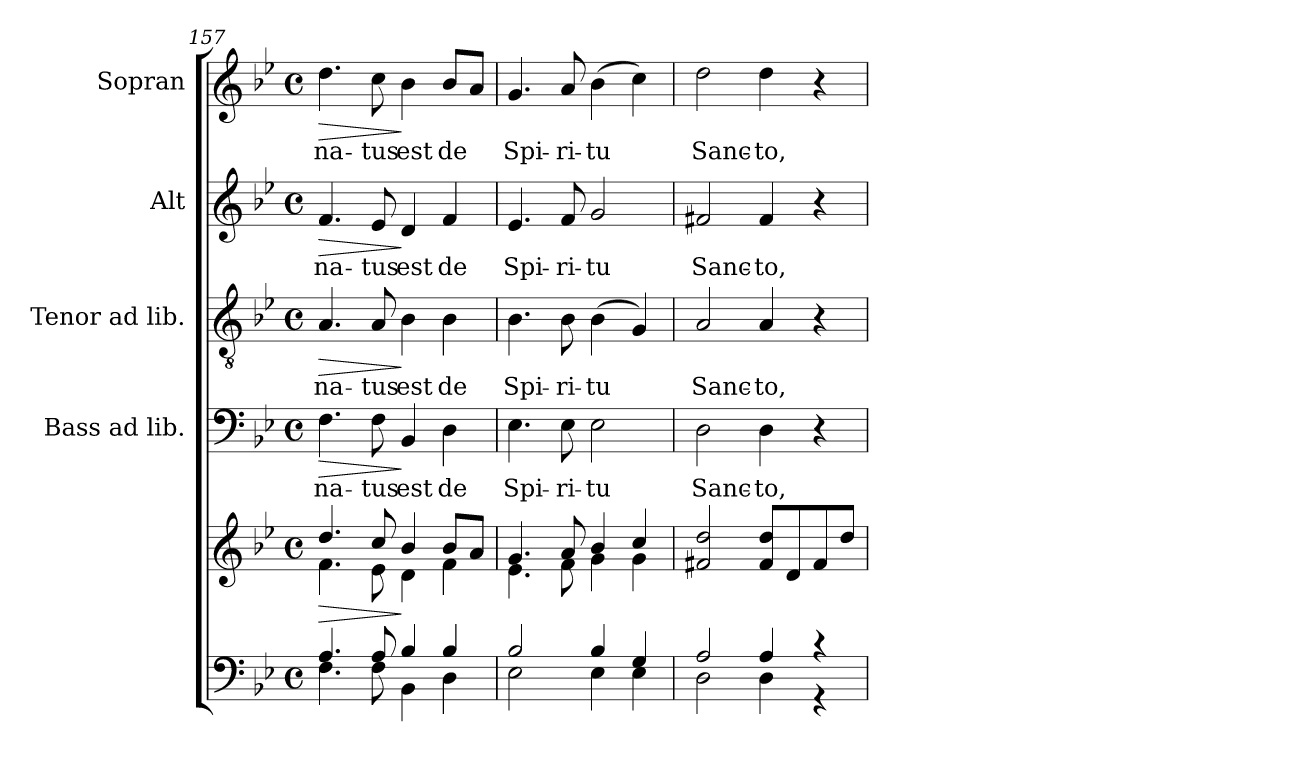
**kern	**kern	**dynam	**kern	**text	**dynam	**kern	**text	**dynam	**kern	**text	**dynam	**kern	**text	**dynam
*part5	*part5	*part5	*part4	*part4	*part4	*part3	*part3	*part3	*part2	*part2	*part2	*part1	*part1	*part1
*staff6	*staff5	*staff5/6	*staff4	*staff4	*staff4	*staff3	*staff3	*staff3	*staff2	*staff2	*staff2	*staff1	*staff1	*staff1
*	*	*	*I"Bass ad lib.	*	*	*I"Tenor ad lib.	*	*	*I"Alt	*	*	*I"Sopran	*	*
*	*	*	*I'B.	*	*	*I'T.	*	*	*I'A.	*	*	*I'S.	*	*
*clefF4	*clefG2	*	*clefF4	*	*	*clefGv2	*	*	*clefG2	*	*	*clefG2	*	*
*k[b-e-]	*k[b-e-]	*	*k[b-e-]	*	*	*k[b-e-]	*	*	*k[b-e-]	*	*	*k[b-e-]	*	*
*B-:	*B-:	*	*B-:	*	*	*B-:	*	*	*B-:	*	*	*B-:	*	*
*M4/4	*M4/4	*	*M4/4	*	*	*M4/4	*	*	*M4/4	*	*	*M4/4	*	*
*met(c)	*met(c)	*	*met(c)	*	*	*met(c)	*	*	*met(c)	*	*	*met(c)	*	*
=157	=157	=157	=157	=157	=157	=157	=157	=157	=157	=157	=157	=157	=157	=157
*^	*	*	*	*	*	*	*	*	*	*	*	*	*	*
!	!	!	!LO:HP:b	!	!LO:LY:b	!LO:HP:b	!	!LO:LY:b	!LO:HP:b	!	!LO:LY:b	!LO:HP:b	!	!LO:LY:b	!LO:HP:b
*	*	*^	*	*	*	*	*	*	*	*	*	*	*	*	*
4.A/	4.F\	4.dd/	4.f\	>	4.F\	-na-	>	4.A/	-na-	>	4.f/	-na-	>	4.dd\	-na-	>
!	!	!	!	!	!	!LO:LY:b	!	!	!LO:LY:b	!	!	!LO:LY:b	!	!	!LO:LY:b	!
8A/	8F\	8cc/	8e-\	.	8F\	-tus	.	8A/	-tus	.	8e-/	-tus	.	8cc\	-tus	.
!	!	!	!	!	!	!LO:LY:b	!	!	!LO:LY:b	!	!	!LO:LY:b	!	!	!LO:LY:b	!
4B-/	4BB-\	4b-/	4d\	]	4BB-/	est	]	4B-\	est	]	4d/	est	]	4b-\	est	]
!	!	!	!	!	!	!LO:LY:b	!	!	!LO:LY:b	!	!	!LO:LY:b	!	!	!LO:LY:b	!
4B-/	4D\	8b-/L	4f\	.	4D\	de	.	4B-\	de	.	4f/	de	.	8b-/L	de	.
.	.	8a/J	.	.	.	.	.	.	.	.	.	.	.	8a/J	.	.
=158	=158	=158	=158	=158	=158	=158	=158	=158	=158	=158	=158	=158	=158	=158	=158	=158
!	!	!	!	!	!	!LO:LY:b	!	!	!LO:LY:b	!	!	!LO:LY:b	!	!	!LO:LY:b	!
2B-/	2E-\	4.g/	4.e-\	.	4.E-\	Spi-	.	4.B-\	Spi-	.	4.e-/	Spi-	.	4.g/	Spi-	.
!	!	!	!	!	!	!LO:LY:b	!	!	!LO:LY:b	!	!	!LO:LY:b	!	!	!LO:LY:b	!
.	.	8a/	8f\	.	8E-\	-ri-	.	8B-\	-ri-	.	8f/	-ri-	.	8a/	-ri-	.
!	!	!	!	!	!	!LO:LY:b	!	!	!LO:LY:b	!	!	!LO:LY:b	!	!	!LO:LY:b	!
4B-/	4E-\	4b-/	4g\	.	2E-\	-tu	.	(>4B-\	-tu	.	2g/	-tu	.	(>4b-\	-tu	.
4G/	4E-\	4cc/	4g\	.	.	.	.	4G/)	.	.	.	.	.	4cc\)	.	.
=159	=159	=159	=159	=159	=159	=159	=159	=159	=159	=159	=159	=159	=159	=159	=159	=159
!	!	!	!	!	!	!LO:LY:b	!	!	!LO:LY:b	!	!	!LO:LY:b	!	!	!LO:LY:b	!
*	*	*v	*v	*	*	*	*	*	*	*	*	*	*	*	*	*
2A/	2D\	2f#X/ 2dd/	.	2D\	Sanc-	.	2A/	Sanc-	.	2f#X/	Sanc-	.	2dd\	Sanc-	.
!	!	!	!	!	!LO:LY:b	!	!	!LO:LY:b	!	!	!LO:LY:b	!	!	!LO:LY:b	!
4A/	4D\	8f#/ 8dd/L	.	4D\	-to,	.	4A/	-to,	.	4f#/	-to,	.	4dd\	-to,	.
.	.	8d/	.	.	.	.	.	.	.	.	.	.	.	.	.
4r	4r	8f#/	.	4r	.	.	4r	.	.	4r	.	.	4r	.	.
.	.	8dd/J	.	.	.	.	.	.	.	.	.	.	.	.	.
*v	*v	*	*	*	*	*	*	*	*	*	*	*	*	*	*
=	=	=	=	=	=	=	=	=	=	=	=	=	=	=
*-	*-	*-	*-	*-	*-	*-	*-	*-	*-	*-	*-	*-	*-	*-
